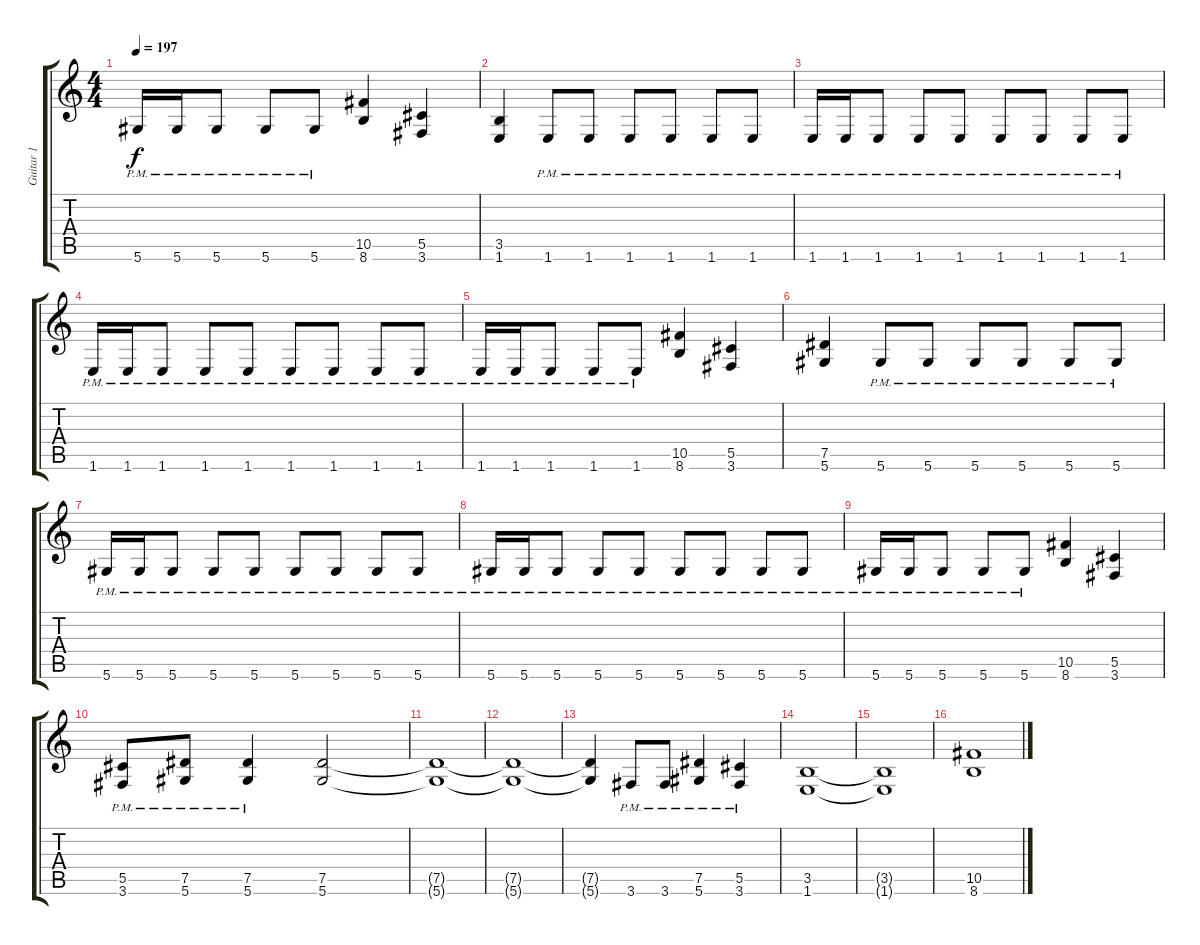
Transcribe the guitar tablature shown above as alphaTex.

\track ("Guitar 1" "Guitar 1") {instrument acousticguitarsteel}
\staff {score tabs}
\tuning (Eb4 Bb3 Gb3 Db3 Ab2 Eb2) {hide}
\ts (4 4)
\tempo 197
\clef g2
\ks c
5.6{pm}.16{dy f} 5.6{pm}.16 5.6{pm}.8 5.6{pm}.8 5.6{pm}.8 (10.5 8.6).4 (5.5 3.6).4 |
(3.5 1.6).4 1.6{pm}.8 1.6{pm}.8 1.6{pm}.8 1.6{pm}.8 1.6{pm}.8 1.6{pm}.8 |
1.6{pm}.16 1.6{pm}.16 1.6{pm}.8 1.6{pm}.8 1.6{pm}.8 1.6{pm}.8 1.6{pm}.8 1.6{pm}.8 1.6{pm}.8 |
1.6{pm}.16 1.6{pm}.16 1.6{pm}.8 1.6{pm}.8 1.6{pm}.8 1.6{pm}.8 1.6{pm}.8 1.6{pm}.8 1.6{pm}.8 |
1.6{pm}.16 1.6{pm}.16 1.6{pm}.8 1.6{pm}.8 1.6{pm}.8 (10.5 8.6).4 (5.5 3.6).4 |
(7.5 5.6).4 5.6{pm}.8 5.6{pm}.8 5.6{pm}.8 5.6{pm}.8 5.6{pm}.8 5.6{pm}.8 |
5.6{pm}.16 5.6{pm}.16 5.6{pm}.8 5.6{pm}.8 5.6{pm}.8 5.6{pm}.8 5.6{pm}.8 5.6{pm}.8 5.6{pm}.8 |
5.6{pm}.16 5.6{pm}.16 5.6{pm}.8 5.6{pm}.8 5.6{pm}.8 5.6{pm}.8 5.6{pm}.8 5.6{pm}.8 5.6{pm}.8 |
5.6{pm}.16 5.6{pm}.16 5.6{pm}.8 5.6{pm}.8 5.6{pm}.8 (10.5 8.6).4 (5.5 3.6).4 |
(5.5{pm} 3.6{pm}).8 (7.5{pm} 5.6{pm}).8 (7.5{pm} 5.6{pm}).4 (7.5 5.6).2 |
(7.5{t} 5.6{t}).1 |
(7.5{t} 5.6{t}).1 |
(7.5{t} 5.6{t}).4 3.6{pm}.8 3.6{pm}.8 (7.5{pm} 5.6{pm}).4 (5.5{pm} 3.6{pm}).4 |
(3.5 1.6).1 |
(3.5{t} 1.6{t}).1 |
(10.5 8.6).1
